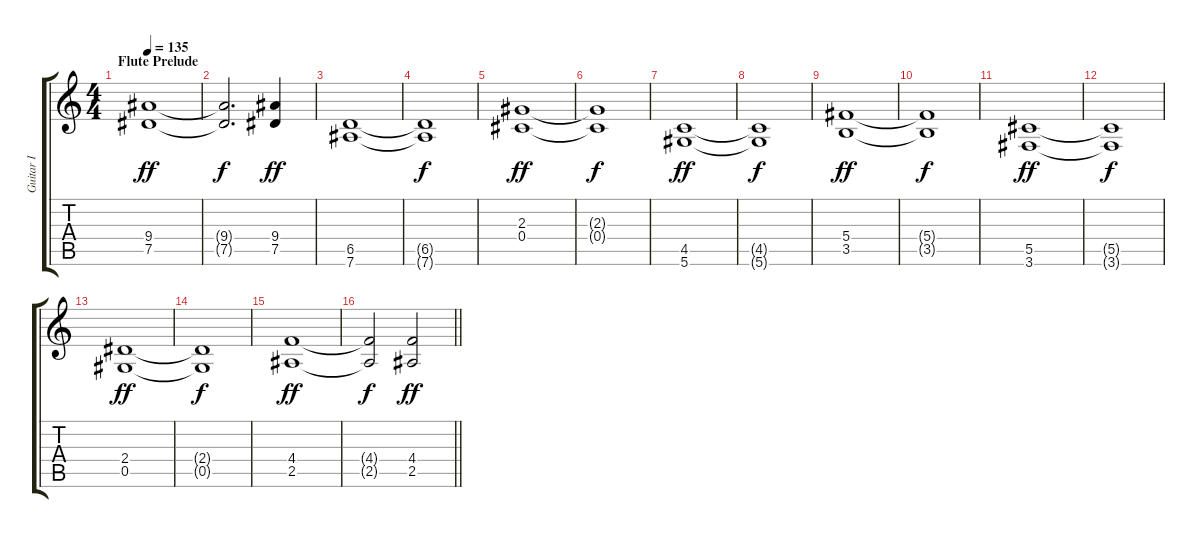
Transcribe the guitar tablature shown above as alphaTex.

\track ("Guitar I" "Guitar I") {instrument distortionguitar}
\staff {score tabs}
\tuning (Eb4 Bb3 Gb3 Db3 Ab2 Eb2) {hide}
\ts (4 4)
\section ("" "Flute Prelude")
\tempo 135
\clef g2
\ks c
(9.4 7.5).1{dy ff} |
(9.4{t} 7.5{t}).2{d dy f} (9.4 7.5).4{dy ff} |
(6.5 7.6).1 |
(6.5{t} 7.6{t}).1{dy f} |
(2.3 0.4).1{dy ff} |
(2.3{t} 0.4{t}).1{dy f} |
(4.5 5.6).1{dy ff} |
(4.5{t} 5.6{t}).1{dy f} |
(5.4 3.5).1{dy ff} |
(5.4{t} 3.5{t}).1{dy f} |
(5.5 3.6).1{dy ff} |
(5.5{t} 3.6{t}).1{dy f} |
(2.4 0.5).1{dy ff} |
(2.4{t} 0.5{t}).1{dy f} |
(4.4 2.5).1{dy ff} |
\barLineRight lightlight
(4.4{t} 2.5{t}).2{dy f} (4.4 2.5).2{dy ff}
